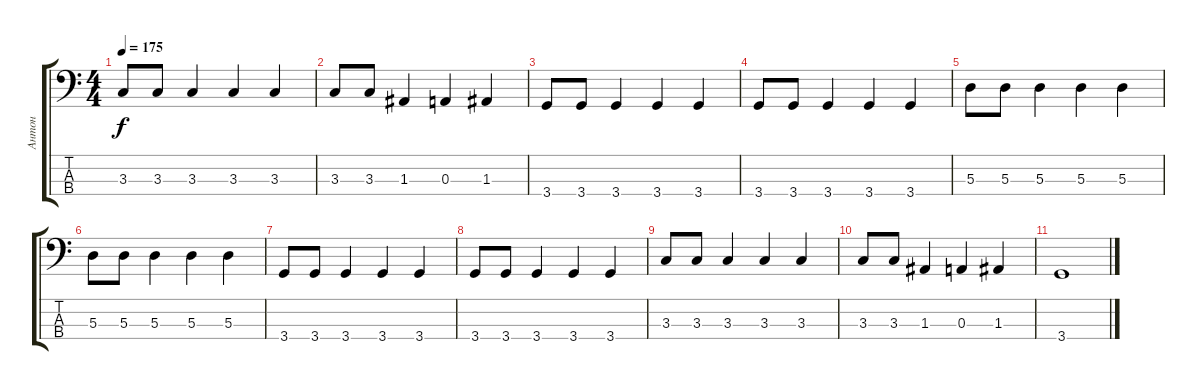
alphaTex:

\track ("Антон" "Антон") {instrument electricbasspick}
\staff {score tabs}
\tuning (G2 D2 A1 E1) {hide}
\ts (4 4)
\tempo 175
\clef f4
\ks c
3.3.8{dy f} 3.3.8 3.3.4 3.3.4 3.3.4 |
3.3.8 3.3.8 1.3.4 0.3.4 1.3.4 |
3.4.8 3.4.8 3.4.4 3.4.4 3.4.4 |
3.4.8 3.4.8 3.4.4 3.4.4 3.4.4 |
5.3.8 5.3.8 5.3.4 5.3.4 5.3.4 |
5.3.8 5.3.8 5.3.4 5.3.4 5.3.4 |
3.4.8 3.4.8 3.4.4 3.4.4 3.4.4 |
3.4.8 3.4.8 3.4.4 3.4.4 3.4.4 |
3.3.8 3.3.8 3.3.4 3.3.4 3.3.4 |
3.3.8 3.3.8 1.3.4 0.3.4 1.3.4 |
3.4.1
